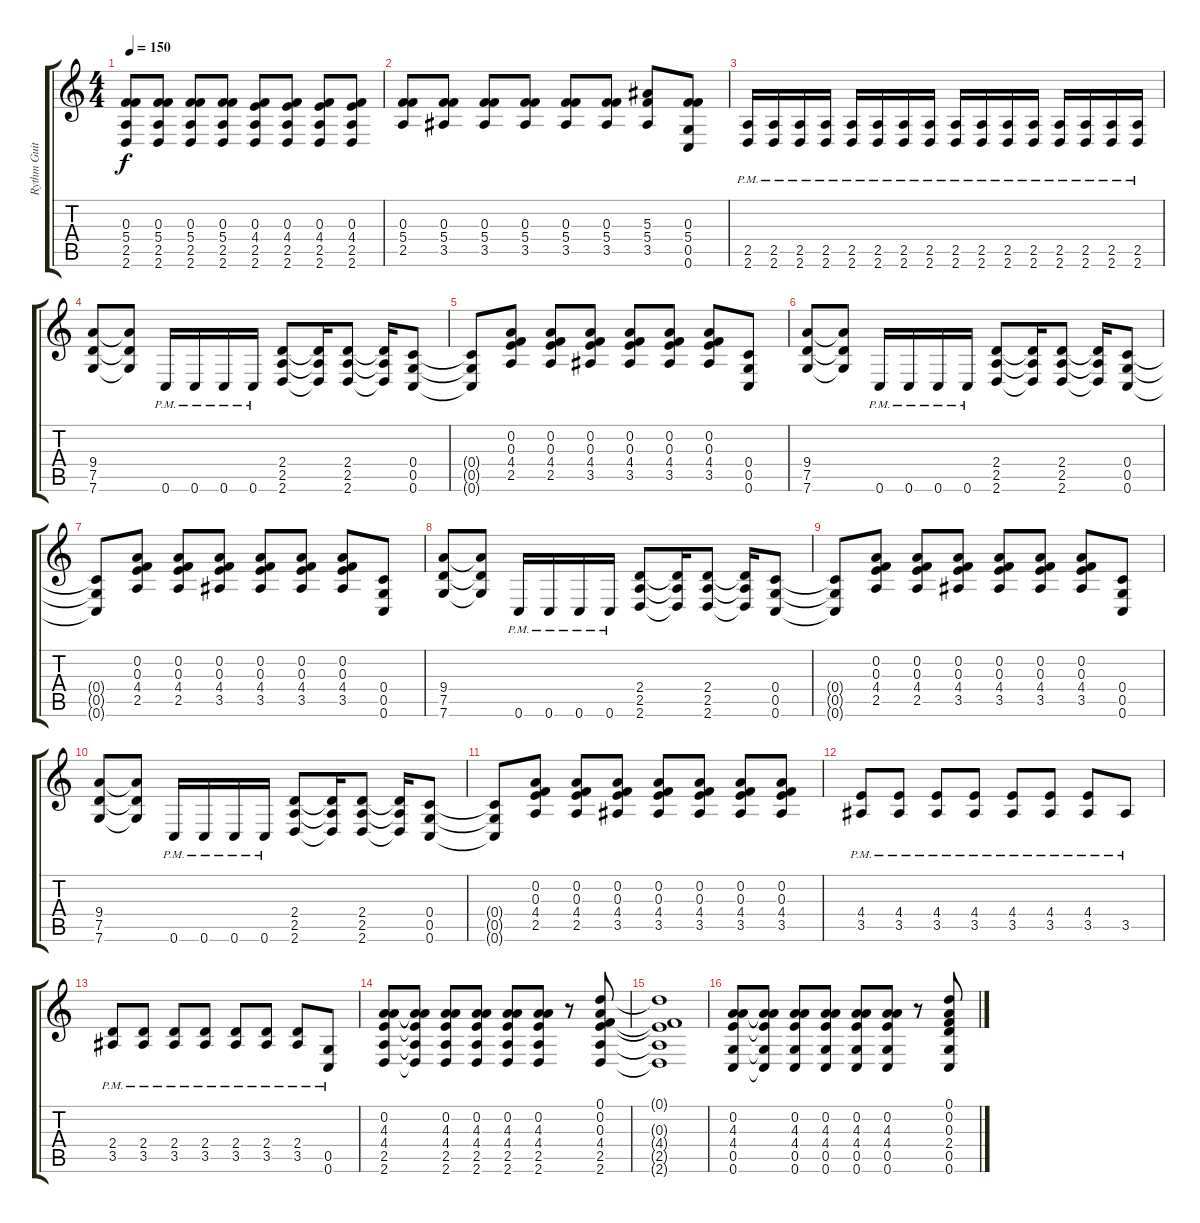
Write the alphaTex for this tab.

\track ("Rythm Guitar" "Rythm Guit") {instrument overdrivenguitar}
\staff {score tabs}
\tuning (D4 A3 F3 C3 G2 C2) {hide}
\ts (4 4)
\tempo 150
\clef g2
\ks c
(0.3 5.4 2.5 2.6).8{dy f} (0.3 5.4 2.5 2.6).8 (0.3 5.4 2.5 2.6).8 (0.3 5.4 2.5 2.6).8 (0.3 4.4 2.5 2.6).8 (0.3 4.4 2.5 2.6).8 (0.3 4.4 2.5 2.6).8 (0.3 4.4 2.5 2.6).8 |
(0.3 5.4 2.5).8 (0.3 5.4 3.5).8 (0.3 5.4 3.5).8 (0.3 5.4 3.5).8 (0.3 5.4 3.5).8 (0.3 5.4 3.5).8 (5.3 5.4 3.5).8 (0.3 5.4 0.5 0.6).8 |
(2.5{pm} 2.6{pm}).16 (2.5{pm} 2.6{pm}).16 (2.5{pm} 2.6{pm}).16 (2.5{pm} 2.6{pm}).16 (2.5{pm} 2.6{pm}).16 (2.5{pm} 2.6{pm}).16 (2.5{pm} 2.6{pm}).16 (2.5{pm} 2.6{pm}).16 (2.5{pm} 2.6{pm}).16 (2.5{pm} 2.6{pm}).16 (2.5{pm} 2.6{pm}).16 (2.5{pm} 2.6{pm}).16 (2.5{pm} 2.6{pm}).16 (2.5{pm} 2.6{pm}).16 (2.5{pm} 2.6{pm}).16 (2.5{pm} 2.6{pm}).16 |
(9.4 7.5 7.6).8 (9.4{t} 7.5{t} 7.6{t}).8 0.6{pm}.16 0.6{pm}.16 0.6{pm}.16 0.6{pm}.16 (2.4 2.5 2.6).8 (2.4{t} 2.5{t} 2.6{t}).16 (2.4 2.5 2.6).8 (2.4{t} 2.5{t} 2.6{t}).16 (0.4 0.5 0.6).8 |
(0.4{t} 0.5{t} 0.6{t}).8 (0.2 0.3 4.4 2.5).8 (0.2 0.3 4.4 2.5).8 (0.2 0.3 4.4 3.5).8 (0.2 0.3 4.4 3.5).8 (0.2 0.3 4.4 3.5).8 (0.2 0.3 4.4 3.5).8 (0.4 0.5 0.6).8 |
(9.4 7.5 7.6).8 (9.4{t} 7.5{t} 7.6{t}).8 0.6{pm}.16 0.6{pm}.16 0.6{pm}.16 0.6{pm}.16 (2.4 2.5 2.6).8 (2.4{t} 2.5{t} 2.6{t}).16 (2.4 2.5 2.6).8 (2.4{t} 2.5{t} 2.6{t}).16 (0.4 0.5 0.6).8 |
(0.4{t} 0.5{t} 0.6{t}).8 (0.2 0.3 4.4 2.5).8 (0.2 0.3 4.4 2.5).8 (0.2 0.3 4.4 3.5).8 (0.2 0.3 4.4 3.5).8 (0.2 0.3 4.4 3.5).8 (0.2 0.3 4.4 3.5).8 (0.4 0.5 0.6).8 |
(9.4 7.5 7.6).8 (9.4{t} 7.5{t} 7.6{t}).8 0.6{pm}.16 0.6{pm}.16 0.6{pm}.16 0.6{pm}.16 (2.4 2.5 2.6).8 (2.4{t} 2.5{t} 2.6{t}).16 (2.4 2.5 2.6).8 (2.4{t} 2.5{t} 2.6{t}).16 (0.4 0.5 0.6).8 |
(0.4{t} 0.5{t} 0.6{t}).8 (0.2 0.3 4.4 2.5).8 (0.2 0.3 4.4 2.5).8 (0.2 0.3 4.4 3.5).8 (0.2 0.3 4.4 3.5).8 (0.2 0.3 4.4 3.5).8 (0.2 0.3 4.4 3.5).8 (0.4 0.5 0.6).8 |
(9.4 7.5 7.6).8 (9.4{t} 7.5{t} 7.6{t}).8 0.6{pm}.16 0.6{pm}.16 0.6{pm}.16 0.6{pm}.16 (2.4 2.5 2.6).8 (2.4{t} 2.5{t} 2.6{t}).16 (2.4 2.5 2.6).8 (2.4{t} 2.5{t} 2.6{t}).16 (0.4 0.5 0.6).8 |
(0.4{t} 0.5{t} 0.6{t}).8 (0.2 0.3 4.4 2.5).8 (0.2 0.3 4.4 2.5).8 (0.2 0.3 4.4 3.5).8 (0.2 0.3 4.4 3.5).8 (0.2 0.3 4.4 3.5).8 (0.2 0.3 4.4 3.5).8 (0.2 0.3 4.4 3.5).8 |
(4.4{pm} 3.5{pm}).8 (4.4{pm} 3.5{pm}).8 (4.4{pm} 3.5{pm}).8 (4.4{pm} 3.5{pm}).8 (4.4{pm} 3.5{pm}).8 (4.4{pm} 3.5{pm}).8 (4.4{pm} 3.5{pm}).8 3.5{pm}.8 |
(2.4{pm} 3.5{pm}).8 (2.4{pm} 3.5{pm}).8 (2.4{pm} 3.5{pm}).8 (2.4{pm} 3.5{pm}).8 (2.4{pm} 3.5{pm}).8 (2.4{pm} 3.5{pm}).8 (2.4{pm} 3.5{pm}).8 (0.5{pm} 0.6).8 |
(0.2 4.3 4.4 2.5 2.6).8 (0.2{t} 4.3{t} 4.4{t} 2.5{t} 2.6{t}).8 (0.2 4.3 4.4 2.5 2.6).8 (0.2 4.3 4.4 2.5 2.6).8 (0.2 4.3 4.4 2.5 2.6).8 (0.2 4.3 4.4 2.5 2.6).8 r.8 (0.1 0.2 0.3 4.4 2.5 2.6).8 |
(0.1{t} 0.3{t} 4.4{t} 2.5{t} 2.6{t}).1 |
(0.2 4.3 4.4 0.5 0.6).8 (0.2{t} 4.3{t} 4.4{t} 0.5{t} 0.6{t}).8 (0.2 4.3 4.4 0.5 0.6).8 (0.2 4.3 4.4 0.5 0.6).8 (0.2 4.3 4.4 0.5 0.6).8 (0.2 4.3 4.4 0.5 0.6).8 r.8 (0.1 0.2 0.3 2.4 0.5 0.6).8
